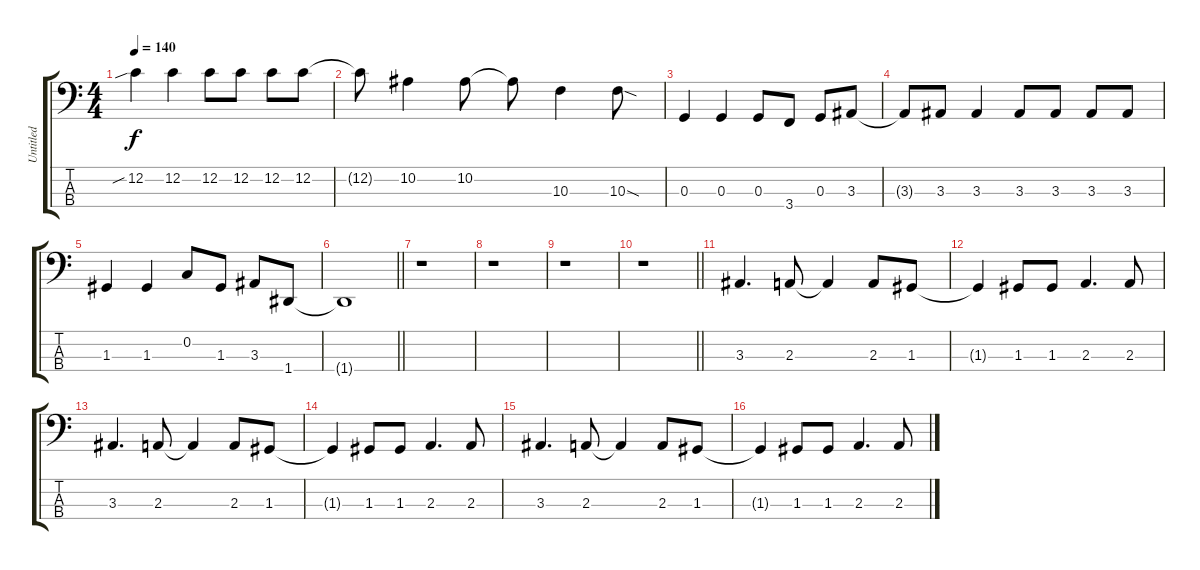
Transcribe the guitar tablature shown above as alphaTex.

\track ("Untitled" "Untitled") {instrument electricbassfinger}
\staff {score tabs}
\tuning (F2 C2 G1 D1) {hide}
\ts (4 4)
\tempo 140
\clef f4
\ks c
12.2{sib}.4{dy f} 12.2.4 12.2.8 12.2.8 12.2.8 12.2.8 |
12.2{t}.8 10.2.4 10.2.8 10.2{t}.8 10.3.4 10.3{sod}.8 |
0.3.4 0.3.4 0.3.8 3.4.8 0.3.8 3.3.8 |
3.3{t}.8 3.3.8 3.3.4 3.3.8 3.3.8 3.3.8 3.3.8 |
1.3.4 1.3.4 0.2.8 1.3.8 3.3.8 1.4.8 |
\barLineRight lightlight
1.4{t}.1 |
\section ("" " ")
r.1 |
r.1 |
r.1 |
\barLineRight lightlight
r.1 |
\section ("" " ")
3.3.4{d} 2.3.8 2.3{t}.4 2.3.8 1.3.8 |
1.3{t}.4 1.3.8 1.3.8 2.3.4{d} 2.3.8 |
3.3.4{d} 2.3.8 2.3{t}.4 2.3.8 1.3.8 |
1.3{t}.4 1.3.8 1.3.8 2.3.4{d} 2.3.8 |
3.3.4{d} 2.3.8 2.3{t}.4 2.3.8 1.3.8 |
1.3{t}.4 1.3.8 1.3.8 2.3.4{d} 2.3.8
